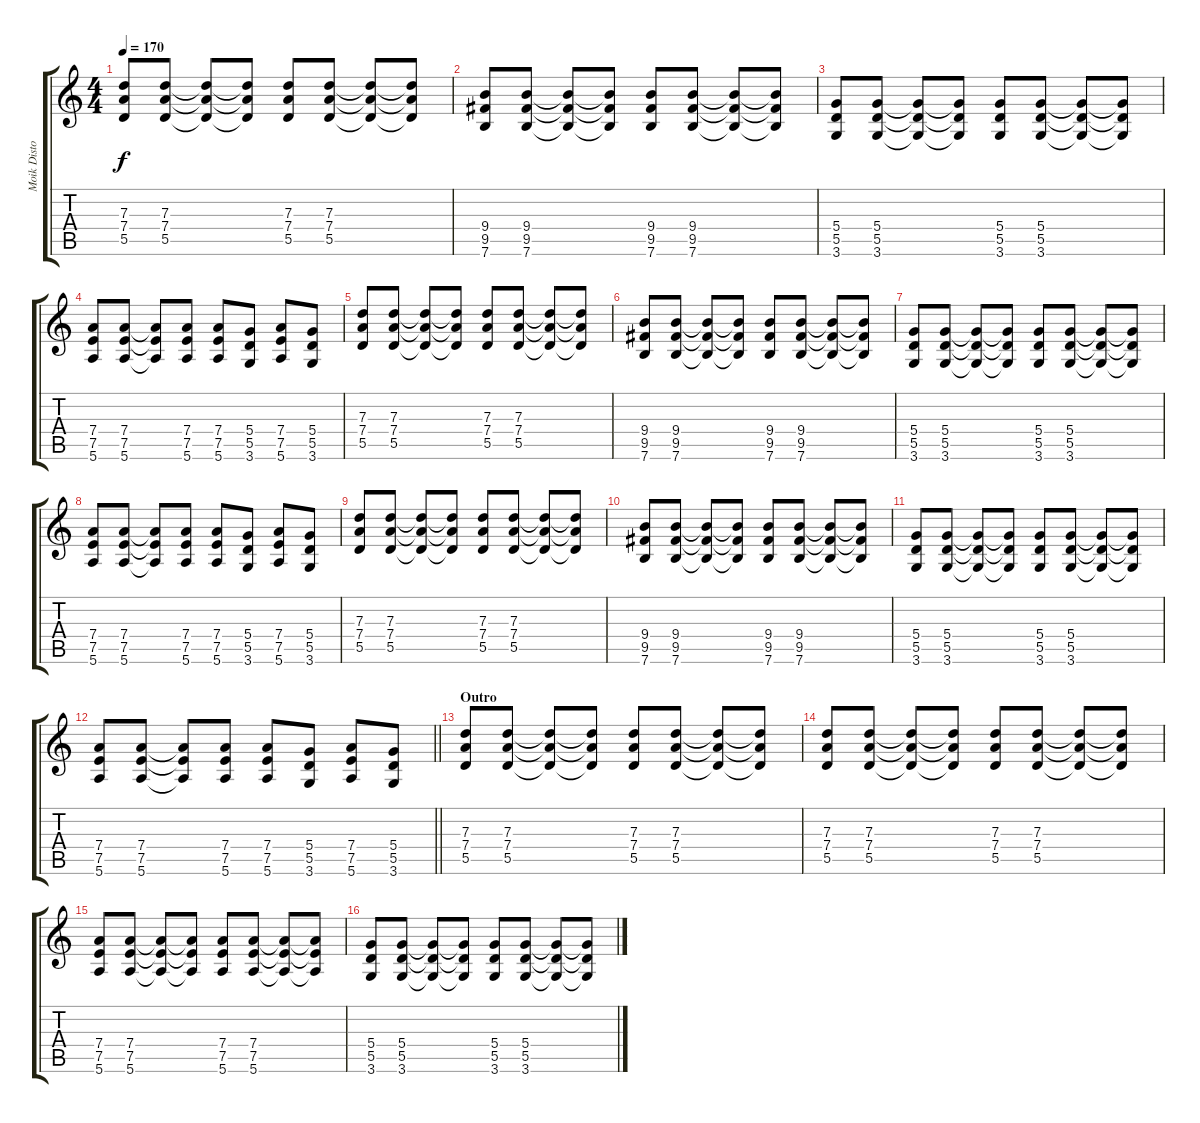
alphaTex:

\track ("Moik Distortion" "Moik Disto") {instrument overdrivenguitar}
\staff {score tabs}
\tuning (E4 B3 G3 D3 A2 E2) {hide}
\ts (4 4)
\tempo 170
\clef g2
\ks c
(7.3 7.4 5.5).8{dy f} (7.3 7.4 5.5).8 (7.3{t} 7.4{t} 5.5{t}).8 (7.3{t} 7.4{t} 5.5{t}).8 (7.3 7.4 5.5).8 (7.3 7.4 5.5).8 (7.3{t} 7.4{t} 5.5{t}).8 (7.3{t} 7.4{t} 5.5{t}).8 |
(9.4 9.5 7.6).8 (9.4 9.5 7.6).8 (9.4{t} 9.5{t} 7.6{t}).8 (9.4{t} 9.5{t} 7.6{t}).8 (9.4 9.5 7.6).8 (9.4 9.5 7.6).8 (9.4{t} 9.5{t} 7.6{t}).8 (9.4{t} 9.5{t} 7.6{t}).8 |
(5.4 5.5 3.6).8 (5.4 5.5 3.6).8 (5.4{t} 5.5{t} 3.6{t}).8 (5.4{t} 5.5{t} 3.6{t}).8 (5.4 5.5 3.6).8 (5.4 5.5 3.6).8 (5.4{t} 5.5{t} 3.6{t}).8 (5.4{t} 5.5{t} 3.6{t}).8 |
(7.4 7.5 5.6).8 (7.4 7.5 5.6).8 (7.4{t} 7.5{t} 5.6{t}).8 (7.4 7.5 5.6).8 (7.4 7.5 5.6).8 (5.4 5.5 3.6).8 (7.4 7.5 5.6).8 (5.4 5.5 3.6).8 |
(7.3 7.4 5.5).8 (7.3 7.4 5.5).8 (7.3{t} 7.4{t} 5.5{t}).8 (7.3{t} 7.4{t} 5.5{t}).8 (7.3 7.4 5.5).8 (7.3 7.4 5.5).8 (7.3{t} 7.4{t} 5.5{t}).8 (7.3{t} 7.4{t} 5.5{t}).8 |
(9.4 9.5 7.6).8 (9.4 9.5 7.6).8 (9.4{t} 9.5{t} 7.6{t}).8 (9.4{t} 9.5{t} 7.6{t}).8 (9.4 9.5 7.6).8 (9.4 9.5 7.6).8 (9.4{t} 9.5{t} 7.6{t}).8 (9.4{t} 9.5{t} 7.6{t}).8 |
(5.4 5.5 3.6).8 (5.4 5.5 3.6).8 (5.4{t} 5.5{t} 3.6{t}).8 (5.4{t} 5.5{t} 3.6{t}).8 (5.4 5.5 3.6).8 (5.4 5.5 3.6).8 (5.4{t} 5.5{t} 3.6{t}).8 (5.4{t} 5.5{t} 3.6{t}).8 |
(7.4 7.5 5.6).8 (7.4 7.5 5.6).8 (7.4{t} 7.5{t} 5.6{t}).8 (7.4 7.5 5.6).8 (7.4 7.5 5.6).8 (5.4 5.5 3.6).8 (7.4 7.5 5.6).8 (5.4 5.5 3.6).8 |
(7.3 7.4 5.5).8 (7.3 7.4 5.5).8 (7.3{t} 7.4{t} 5.5{t}).8 (7.3{t} 7.4{t} 5.5{t}).8 (7.3 7.4 5.5).8 (7.3 7.4 5.5).8 (7.3{t} 7.4{t} 5.5{t}).8 (7.3{t} 7.4{t} 5.5{t}).8 |
(9.4 9.5 7.6).8 (9.4 9.5 7.6).8 (9.4{t} 9.5{t} 7.6{t}).8 (9.4{t} 9.5{t} 7.6{t}).8 (9.4 9.5 7.6).8 (9.4 9.5 7.6).8 (9.4{t} 9.5{t} 7.6{t}).8 (9.4{t} 9.5{t} 7.6{t}).8 |
(5.4 5.5 3.6).8 (5.4 5.5 3.6).8 (5.4{t} 5.5{t} 3.6{t}).8 (5.4{t} 5.5{t} 3.6{t}).8 (5.4 5.5 3.6).8 (5.4 5.5 3.6).8 (5.4{t} 5.5{t} 3.6{t}).8 (5.4{t} 5.5{t} 3.6{t}).8 |
\barLineRight lightlight
(7.4 7.5 5.6).8 (7.4 7.5 5.6).8 (7.4{t} 7.5{t} 5.6{t}).8 (7.4 7.5 5.6).8 (7.4 7.5 5.6).8 (5.4 5.5 3.6).8 (7.4 7.5 5.6).8 (5.4 5.5 3.6).8 |
\section ("" "Outro")
(7.3 7.4 5.5).8 (7.3 7.4 5.5).8 (7.3{t} 7.4{t} 5.5{t}).8 (7.3{t} 7.4{t} 5.5{t}).8 (7.3 7.4 5.5).8 (7.3 7.4 5.5).8 (7.3{t} 7.4{t} 5.5{t}).8 (7.3{t} 7.4{t} 5.5{t}).8 |
(7.3 7.4 5.5).8 (7.3 7.4 5.5).8 (7.3{t} 7.4{t} 5.5{t}).8 (7.3{t} 7.4{t} 5.5{t}).8 (7.3 7.4 5.5).8 (7.3 7.4 5.5).8 (7.3{t} 7.4{t} 5.5{t}).8 (7.3{t} 7.4{t} 5.5{t}).8 |
(7.4 7.5 5.6).8 (7.4 7.5 5.6).8 (7.4{t} 7.5{t} 5.6{t}).8 (7.4{t} 7.5{t} 5.6{t}).8 (7.4 7.5 5.6).8 (7.4 7.5 5.6).8 (7.4{t} 7.5{t} 5.6{t}).8 (7.4{t} 7.5{t} 5.6{t}).8 |
(5.4 5.5 3.6).8 (5.4 5.5 3.6).8 (5.4{t} 5.5{t} 3.6{t}).8 (5.4{t} 5.5{t} 3.6{t}).8 (5.4 5.5 3.6).8 (5.4 5.5 3.6).8 (5.4{t} 5.5{t} 3.6{t}).8 (5.4{t} 5.5{t} 3.6{t}).8
